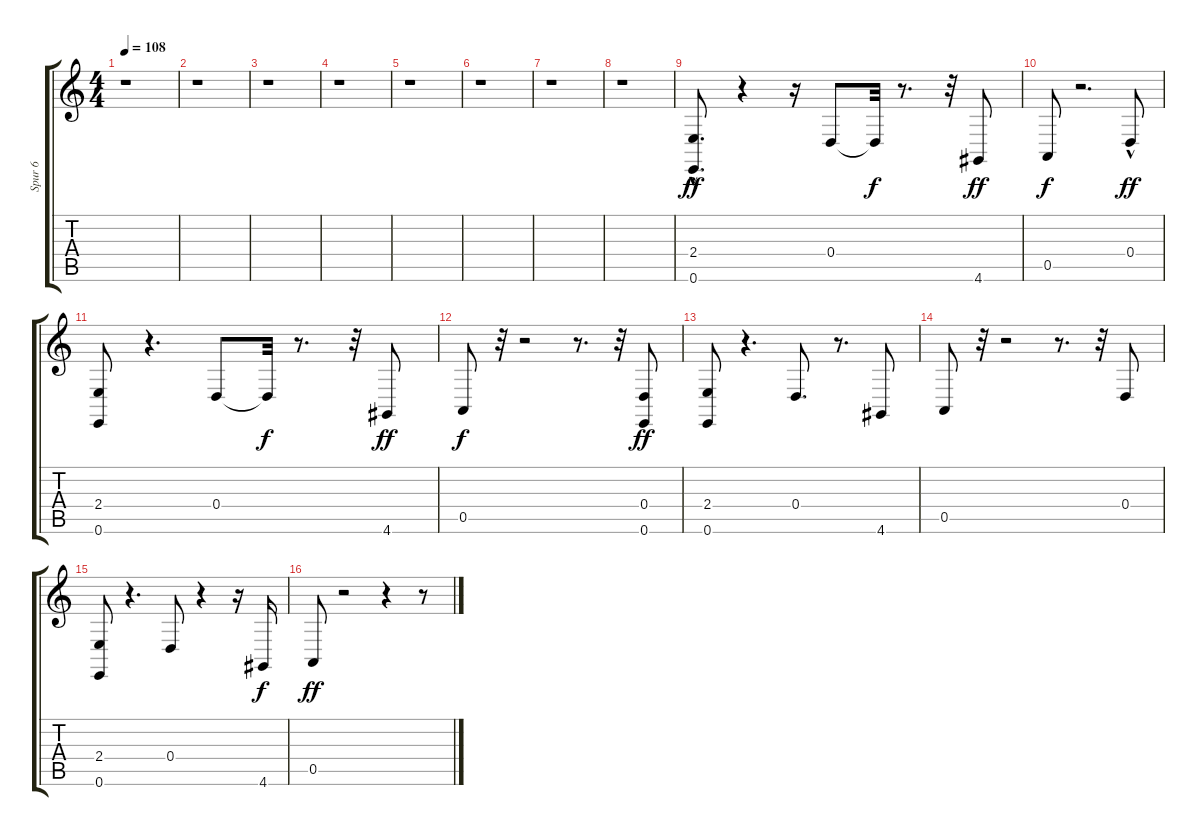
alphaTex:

\track ("Spur 6" "Spur 6") {instrument baritonesax}
\staff {score tabs}
\tuning (E4 B3 G3 D3 A2 E2) {hide}
\ts (4 4)
\tempo 108
\clef g2
\ks c
r.1{dy ff} |
r.1 |
r.1 |
r.1 |
r.1 |
r.1 |
r.1 |
r.1 |
(2.4 0.6{hac}).8{d instrument baritonesax} r.4 r.16 0.4.8 0.4{t}.32{dy f} r.8{d} r.32 4.6.8{dy ff} |
0.5.8{dy f} r.2{d} 0.4{hac}.8{dy ff} |
(2.4 0.6).8 r.4{d} 0.4.8 0.4{t}.32{dy f} r.8{d} r.32 4.6.8{dy ff} |
0.5.8{dy f} r.32 r.2 r.8{d} r.32 (0.4 0.6).8{dy ff} |
(2.4 0.6).8 r.4{d} 0.4.8{d} r.8{d} 4.6.8 |
0.5.8 r.32 r.2 r.8{d} r.32 0.4.8 |
(2.4 0.6).8 r.4{d} 0.4.8 r.4 r.16 4.6.16{dy f} |
0.5.8{dy ff} r.2 r.4 r.8
